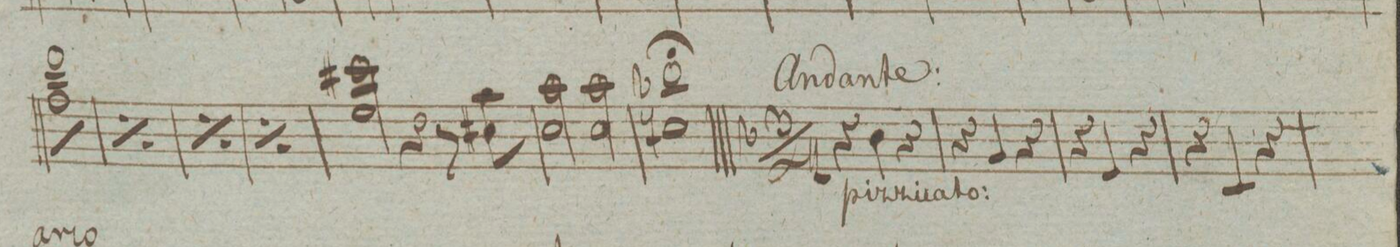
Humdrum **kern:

**kern	**dynam
*I"Violino Imo	*
*clefG2	*
*k[]	*
*met(c|)	*
*M4/4	*
*tremolo	*
8ddd\ 8ff\L	.
8ddd\ 8ff\	.
8ddd\ 8ff\	.
8ddd\ 8ff\	.
8ddd\ 8ff\	.
8ddd\ 8ff\	.
8ddd\ 8ff\	.
8ddd\ 8ff\J	.
=70	=70
*rep	*
8ddd\ 8ff\L	.
8ddd\ 8ff\	.
8ddd\ 8ff\	.
8ddd\ 8ff\	.
8ddd\ 8ff\	.
8ddd\ 8ff\	.
8ddd\ 8ff\	.
8ddd\ 8ff\J	.
*Xrep	*
=71	=71
*rep	*
8ddd\ 8ff\L	.
8ddd\ 8ff\	.
8ddd\ 8ff\	.
8ddd\ 8ff\	.
8ddd\ 8ff\	.
8ddd\ 8ff\	.
8ddd\ 8ff\	.
8ddd\ 8ff\J	.
*Xrep	*
=72	=72
*rep	*
8ddd\ 8ff\L	.
8ddd\ 8ff\	.
8ddd\ 8ff\	.
8ddd\ 8ff\	.
8ddd\ 8ff\	.
8ddd\ 8ff\	.
8ddd\ 8ff\	.
8ddd\ 8ff\J	.
*Xrep	*
*Xtremolo	*
=73	=73
2ccc#X\ 2ee\	.
4r	.
8r	.
8aa\ 8cc#X\	.
=74	=74
2aa\ 2cc\	.
2aa\ 2cc\	.
=75	=75
1bb-X\ 1ccn\;	.
=76||	=76||
*k[b-]	*
*M3/4	*
4r	.
4b-\	.
4r	.
=77	=77
4r	.
4g/	.
4r	.
=78	=78
4r	.
4e/	.
4r	.
=79	=79
4r	.
4c/	.
4r	.
=80	=80
*-	*-
